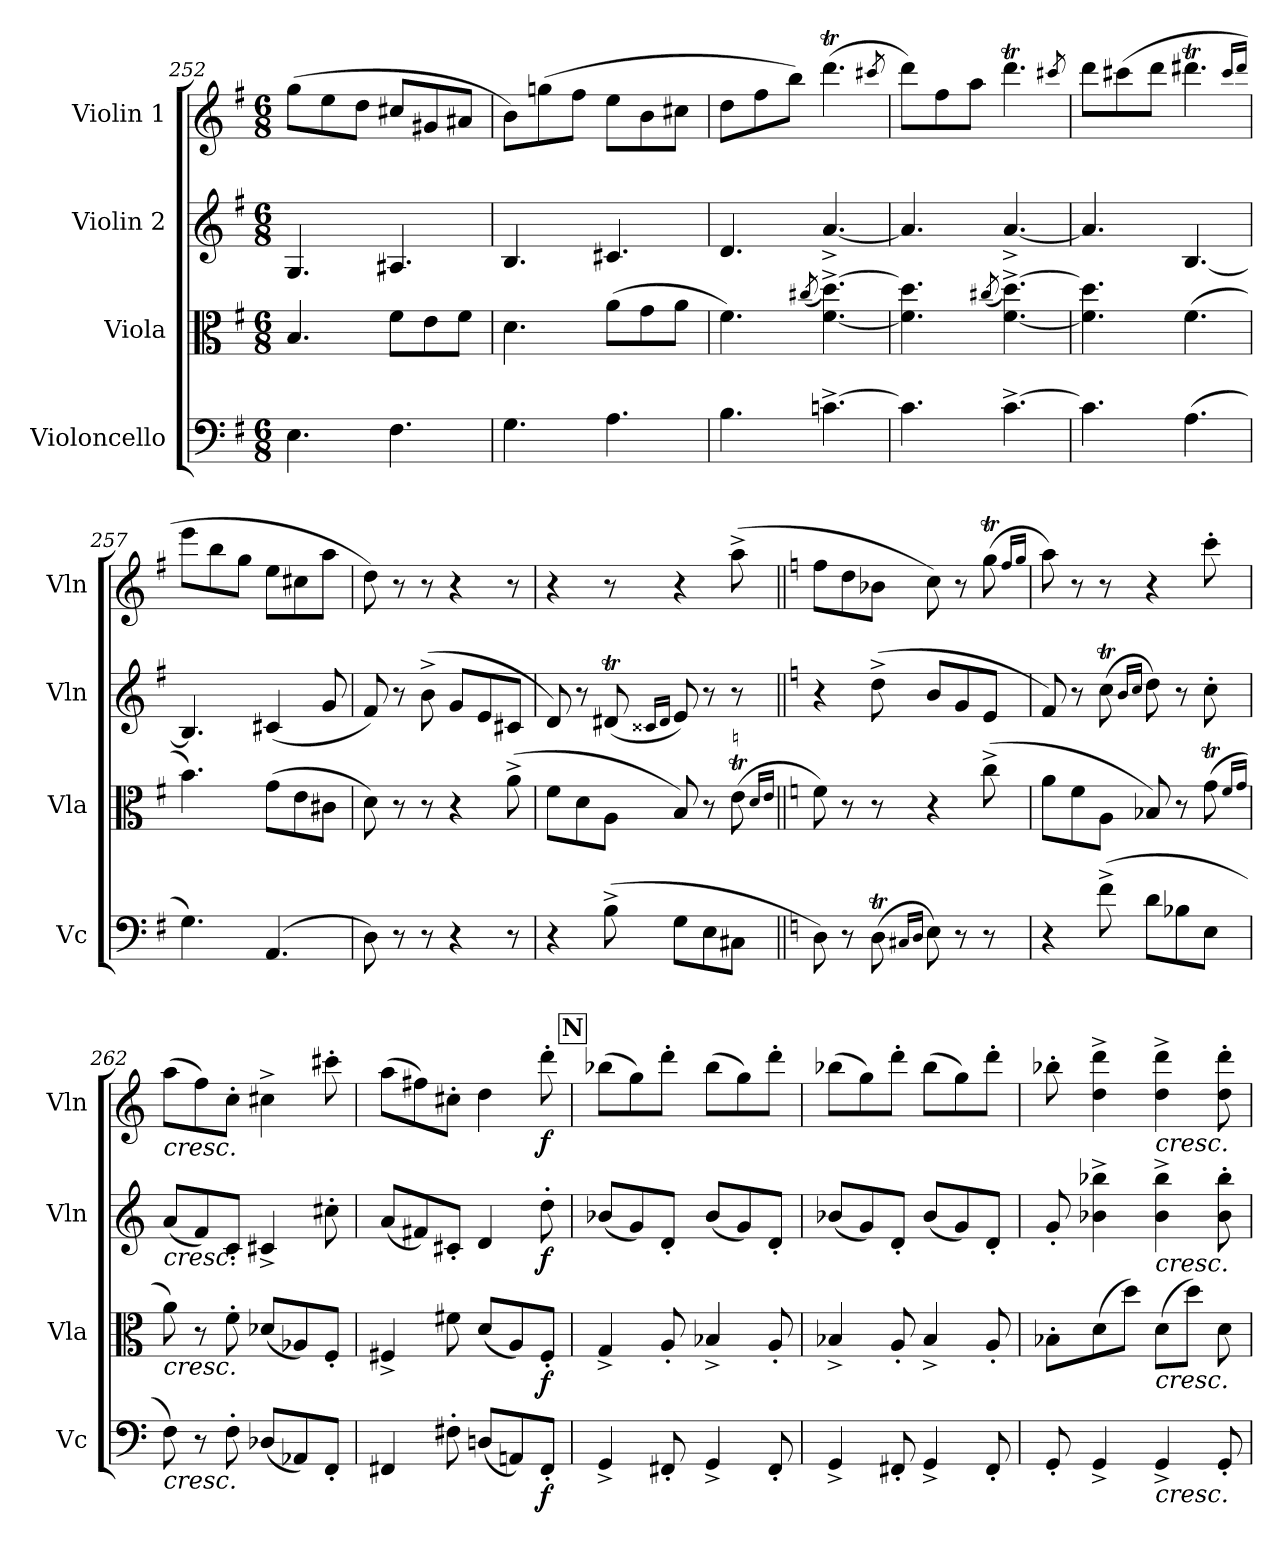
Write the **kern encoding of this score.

**kern	**dynam	**kern	**dynam	**kern	**dynam	**kern	**dynam
*part4	*part4	*part3	*part3	*part2	*part2	*part1	*part1
*staff4	*staff4	*staff3	*staff3	*staff2	*staff2	*staff1	*staff1
*I"Violoncello	*	*I"Viola	*	*I"Violin 2	*	*I"Violin 1	*
*I'Vc	*	*I'Vla	*	*I'Vln	*	*I'Vln	*
!!LO:PB:g=z
*clefF4	*	*clefC3	*	*clefG2	*	*clefG2	*
*k[f#]	*	*k[f#]	*	*k[f#]	*	*k[f#]	*
*M6/8	*	*M6/8	*	*M6/8	*	*M6/8	*
=252	=252	=252	=252	=252	=252	=252	=252
4.E\	.	4.B/	.	4.G/	.	(8gg\L	.
.	.	.	.	.	.	8ee\	.
.	.	.	.	.	.	8dd\J	.
4.F#\	.	8f#\L	.	4.A#X/	.	8cc#X/L	.
.	.	8e\	.	.	.	8g#X/	.
.	.	8f#\J	.	.	.	8a#X/J	.
=253	=253	=253	=253	=253	=253	=253	=253
4.G\	.	4.d\	.	4.B/	.	8b\L)	.
.	.	.	.	.	.	(8ggn\	.
.	.	.	.	.	.	8ff#\J	.
4.A\	.	(8a\L	.	4.c#X/	.	8ee\L	.
.	.	8g\	.	.	.	8b\	.
.	.	8a\J	.	.	.	8cc#X\J	.
=254	=254	=254	=254	=254	=254	=254	=254
4.B\	.	4.f#\)	.	4.d/	.	8dd\L	.
.	.	.	.	.	.	8ff#\	.
.	.	.	.	.	.	8bb\J)	.
.	.	(>8qcc#X/	.	.	.	.	.
[>4.cn^\	.	[<4.f#\^ [>4.dd\^)	.	[<4.a^>/	.	(4.dddT\	.
.	.	.	.	.	.	8qccc#X/	.
=255	=255	=255	=255	=255	=255	=255	=255
4.c\]	.	4.f#\] 4.dd\]	.	4.a/]	.	8ddd\L)	.
.	.	.	.	.	.	8ff#\	.
.	.	.	.	.	.	8aa\J	.
.	.	(>8qcc#X/	.	.	.	.	.
[>4.c^\	.	[<4.f#\^ [>4.dd\^)	.	[<4.a^>/	.	4.dddT\	.
.	.	.	.	.	.	8qccc#X/	.
=256	=256	=256	=256	=256	=256	=256	=256
4.c\]	.	4.f#\] 4.dd\]	.	4.a/]	.	8ddd\L	.
.	.	.	.	.	.	(8ccc#X\	.
.	.	.	.	.	.	8ddd\J	.
(4.A\	.	(4.f#\	.	[<4.B/	.	4.ddd#Xt\	.
.	.	.	.	.	.	16qccc#/LL	.
.	.	.	.	.	.	16qddd#/JJ	.
=257	=257	=257	=257	=257	=257	=257	=257
4.G\)	.	4.b\)	.	4.B/]	.	8eee\L	.
.	.	.	.	.	.	8bb\	.
.	.	.	.	.	.	8gg\J	.
(4.AA/	.	(8g\L	.	(4c#X/	.	8ee\L	.
.	.	8e\	.	.	.	8cc#X\	.
.	.	8c#X\J	.	8g/	.	8aa\J	.
!!LO:LB:g=z
=258	=258	=258	=258	=258	=258	=258	=258
8D\)	.	8d\)	.	8f#/)	.	8dd\)	.
8r	.	8r	.	8r	.	8r	.
8r	.	8r	.	(8b^\	.	8r	.
4r	.	4r	.	8g/L	.	4r	.
.	.	.	.	8e/	.	.	.
8r	.	(8a^\	.	8c#X/J	.	8r	.
=259	=259	=259	=259	=259	=259	=259	=259
4r	.	8f#\L	.	8d/)	.	4r	.
.	.	8d\	.	8r	.	.	.
(8B^\	.	8A\J	.	(8d#Xt/	.	8r	.
.	.	.	.	16qc##X/LL	.	.	.
.	.	.	.	16qd#/JJ	.	.	.
8G\L	.	8B/)	.	8e/)	.	4r	.
8E\	.	8r	.	8r	.	.	.
!	!	!LO:TX:a:t=♮	!	!	!	!	!
8C#X\J	.	(8eT\	.	8r	.	(8aa^\	.
.	.	16qd/LL	.	.	.	.	.
.	.	16qe/JJ	.	.	.	.	.
=260||	=260||	=260||	=260||	=260||	=260||	=260||	=260||
*k[]	*	*k[]	*	*k[]	*	*k[]	*
8D\)	.	8f\)	.	4r	.	8ff\L	.
8r	.	8r	.	.	.	8dd\	.
(8DT\	.	8r	.	(8dd^\	.	8b-X\J	.
16qC#X/LL	.	.	.	.	.	.	.
16qD/JJ	.	.	.	.	.	.	.
8E\)	.	4r	.	8b/L	.	8cc\)	.
8r	.	.	.	8g/	.	8r	.
8r	.	(8cc^\	.	8e/J	.	(8ggT\	.
.	.	.	.	.	.	16qff/LL	.
.	.	.	.	.	.	16qgg/JJ	.
=261	=261	=261	=261	=261	=261	=261	=261
4r	.	8a\L	.	8f/)	.	8aa\)	.
.	.	8f\	.	8r	.	8r	.
(8f^\	.	8A\J	.	(8ccT\	.	8r	.
.	.	.	.	16qb/LL	.	.	.
.	.	.	.	16qcc/JJ	.	.	.
8d\L	.	8B-X/)	.	8dd\)	.	4r	.
8B-X\	.	8r	.	8r	.	.	.
8E\J	.	(8gT\	.	8cc'\	.	8ccc'\	.
.	.	16qf/LL	.	.	.	.	.
.	.	16qg/JJ	.	.	.	.	.
=262	=262	=262	=262	=262	=262	=262	=262
!	!	!	!	!	!	!LO:TX:b:i:t=cresc.	!
!	!	!	!	!LO:TX:b:i:t=cresc.	!	!	!
!	!	!LO:TX:b:i:t=cresc.	!	!	!	!	!
!LO:TX:b:i:t=cresc.	!	!	!	!	!	!	!
8F\)	.	8a\)	.	(8a/L	.	(8aa\L	.
8r	.	8r	.	8f/)	.	8ff\)	.
8F'\	.	8f'\	.	8c'/J	.	8cc'\J	.
(8D-X/L	.	(8d-X/L	.	4c#X^/	.	4cc#X^\	.
8AA-X/)	.	8A-X/)	.	.	.	.	.
8FF'/J	.	8F'/J	.	8cc#X'\	.	8ccc#X'\	.
!!LO:LB:g=z
=263	=263	=263	=263	=263	=263	=263	=263
4FF#X/	.	4F#X^/	.	(8a/L	.	(8aa\L	.
.	.	.	.	8f#X/)	.	8ff#X\)	.
8F#X'\	.	8f#X\	.	8c#X'/J	.	8cc#X'\J	.
(8Dn/L	.	(8d/L	.	4d/	.	4dd\	.
8AAn/)	.	8A/)	.	.	.	.	.
!	!LO:DY:b	!	!LO:DY:b	!	!LO:DY:b	!	!LO:DY:b
8FF#'/J	f	8F#'/J	f	8dd'\	f	8ddd'\	f
!!LO:REH:place=s1:a:B:cj:fs=14:t=N
=264	=264	=264	=264	=264	=264	=264	=264
4GG^/	.	4G^/	.	(8b-X/L	.	(8bb-X\L	.
.	.	.	.	8g/)	.	8gg\)	.
8FF#X'/	.	8A'/	.	8d'/J	.	8ddd'\J	.
4GG^/	.	4B-X^/	.	(8b-/L	.	(8bb-\L	.
.	.	.	.	8g/)	.	8gg\)	.
8FF#'/	.	8A'/	.	8d'/J	.	8ddd'\J	.
=265	=265	=265	=265	=265	=265	=265	=265
4GG^/	.	4B-X^/	.	(8b-X/L	.	(8bb-X\L	.
.	.	.	.	8g/)	.	8gg\)	.
8FF#X'/	.	8A'/	.	8d'/J	.	8ddd'\J	.
4GG^/	.	4B-^/	.	(8b-/L	.	(8bb-\L	.
.	.	.	.	8g/)	.	8gg\)	.
8FF#'/	.	8A'/	.	8d'/J	.	8ddd'\J	.
=266	=266	=266	=266	=266	=266	=266	=266
8GG'/	.	8B-X'\L	.	8g'/	.	8bb-X'\	.
4GG^/	.	(8d\	.	4b-X\^ 4bb-X\^	.	4dd\^ 4ddd\^	.
.	.	8dd\J)	.	.	.	.	.
!	!	!	!	!	!	!LO:TX:b:i:t=cresc.	!
!	!	!	!	!LO:TX:b:i:t=cresc.	!	!	!
!	!	!LO:TX:b:i:t=cresc.	!	!	!	!	!
!LO:TX:b:i:t=cresc.	!	!	!	!	!	!	!
4GG^/	.	(8d\L	.	4b-\^ 4bb-\^	.	4dd\^ 4ddd\^	.
.	.	8dd\J)	.	.	.	.	.
8GG'/	.	8d\L	.	8b-\' 8bb-\'	.	8dd\' 8ddd\'	.
=	=	=	=	=	=	=	=
*-	*-	*-	*-	*-	*-	*-	*-
